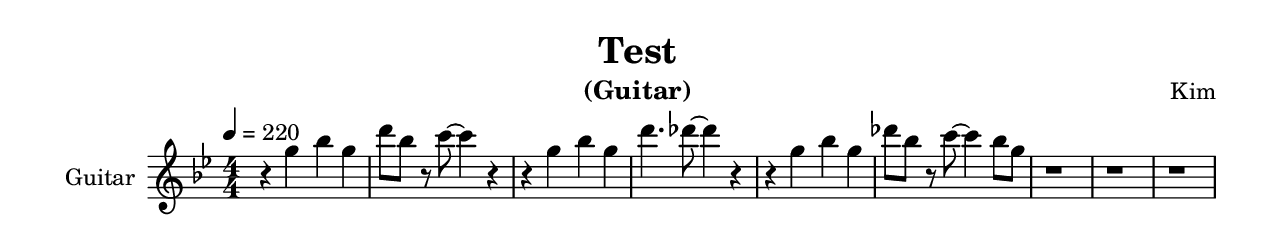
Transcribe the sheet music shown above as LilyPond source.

\version "2.22.1"
\include "english.ly"
\include "articulate.ly"

#(set-global-staff-size 20)
#(set-default-paper-size "letter")

\header {
  title = "Test"
  composer = "Kim"
  instrument = "(Guitar)"
}

global =  {
	\clef "treble"
	\key bf \major
	\numericTimeSignature
        \time 4/4
	\tempo 4 = 220
	\set Staff.midiInstrument = "Guitar"
	\set Staff.instrumentName = "Guitar"
}

music = {
    r4 g'' bf'' g''  
    \relative c' {d''8 bf8 r8 c8~ c4 r4}
    \relative c' {r4 g'' bf g}
    \relative c' {d''4. df8~ df4 r4}
    r4 g'' bf'' g''
    \relative c' {df''8 bf8 r8 c8~ c4 bf8 g8}
    r1 r1 r1
}

\score {
{
  \global
  \music
}

 \layout {}
 \midi {\tempo 4 = 220}}
